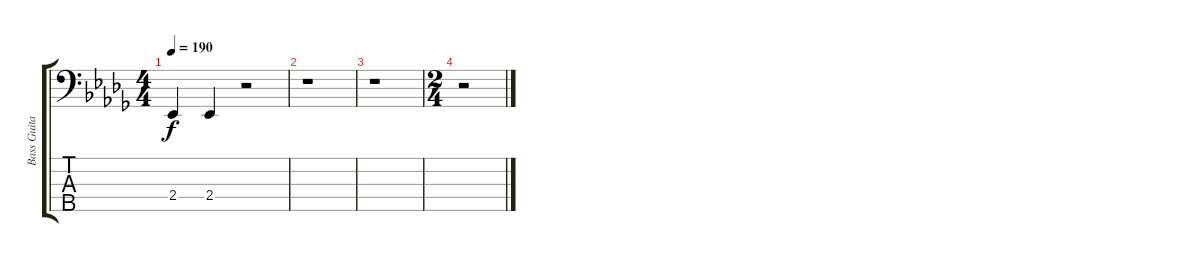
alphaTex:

\track ("Bass Guitar" "Bass Guita") {instrument electricbassfinger}
\staff {score tabs}
\tuning (Gb2 Db2 Ab1 Db1 Ab0) {hide}
\ts (4 4)
\tempo 190
\clef f4
\ks db
2.4.4{dy f} 2.4.4 r.2 |
r.1 |
r.1 |
\ts (2 4)
r.2
